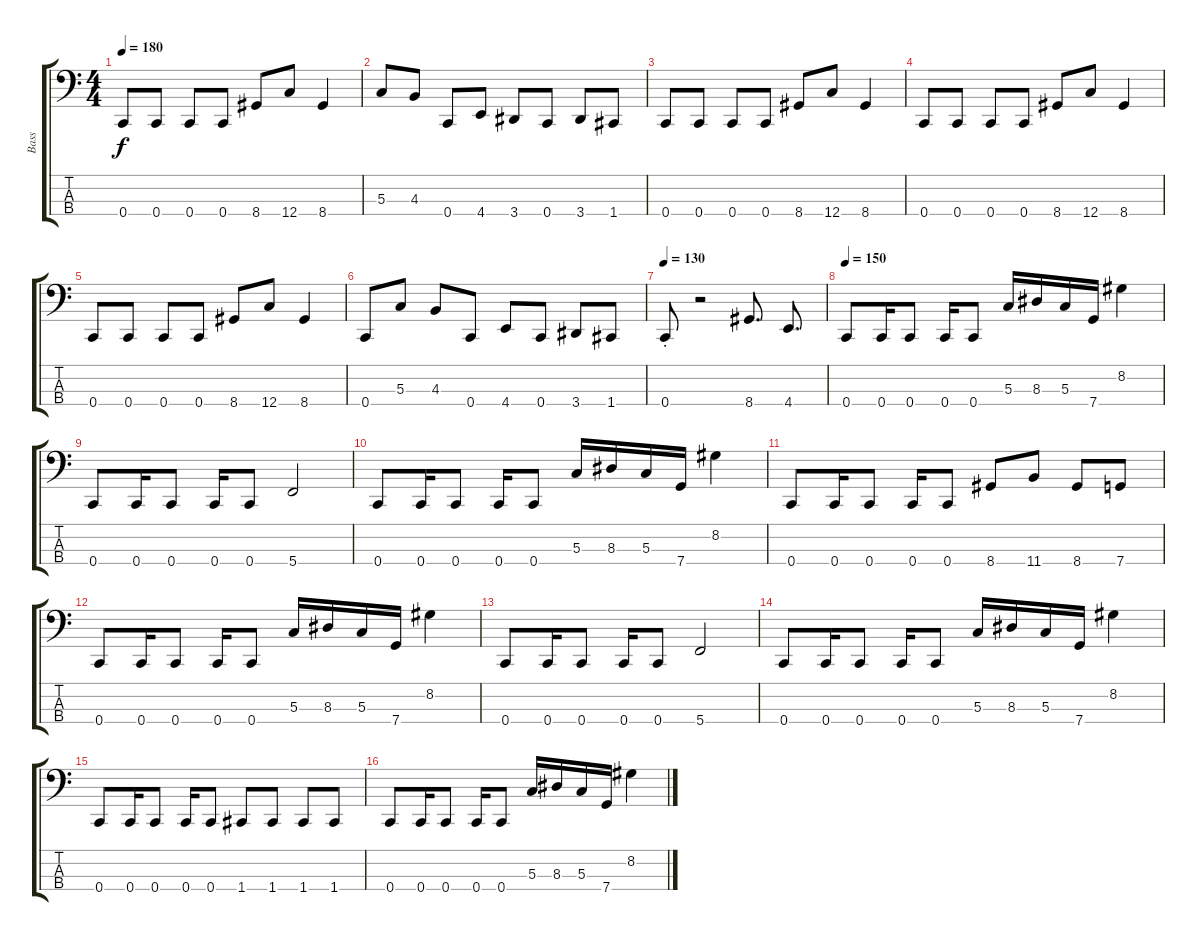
\track ("Bass" "Bass") {instrument electricbasspick}
\staff {score tabs}
\tuning (F2 C2 G1 C1) {hide}
\ts (4 4)
\tempo 180
\clef f4
\ks c
0.4.8{dy f} 0.4.8 0.4.8 0.4.8 8.4.8 12.4.8 8.4.4 |
5.3.8 4.3.8 0.4.8 4.4.8 3.4.8 0.4.8 3.4.8 1.4.8 |
0.4.8 0.4.8 0.4.8 0.4.8 8.4.8 12.4.8 8.4.4 |
0.4.8 0.4.8 0.4.8 0.4.8 8.4.8 12.4.8 8.4.4 |
0.4.8 0.4.8 0.4.8 0.4.8 8.4.8 12.4.8 8.4.4 |
0.4.8 5.3.8 4.3.8 0.4.8 4.4.8 0.4.8 3.4.8 1.4.8 |
\tempo 130
0.4{st}.8 r.2 8.4.8{d} 4.4.8{d} |
\tempo 150
0.4.8 0.4.16 0.4.8 0.4.16 0.4.8 5.3.16 8.3.16 5.3.16 7.4.16 8.2.4 |
0.4.8 0.4.16 0.4.8 0.4.16 0.4.8 5.4.2 |
0.4.8 0.4.16 0.4.8 0.4.16 0.4.8 5.3.16 8.3.16 5.3.16 7.4.16 8.2.4 |
0.4.8 0.4.16 0.4.8 0.4.16 0.4.8 8.4.8 11.4.8 8.4.8 7.4.8 |
0.4.8 0.4.16 0.4.8 0.4.16 0.4.8 5.3.16 8.3.16 5.3.16 7.4.16 8.2.4 |
0.4.8 0.4.16 0.4.8 0.4.16 0.4.8 5.4.2 |
0.4.8 0.4.16 0.4.8 0.4.16 0.4.8 5.3.16 8.3.16 5.3.16 7.4.16 8.2.4 |
0.4.8 0.4.16 0.4.8 0.4.16 0.4.8 1.4.8 1.4.8 1.4.8 1.4.8 |
0.4.8 0.4.16 0.4.8 0.4.16 0.4.8 5.3.16 8.3.16 5.3.16 7.4.16 8.2.4
